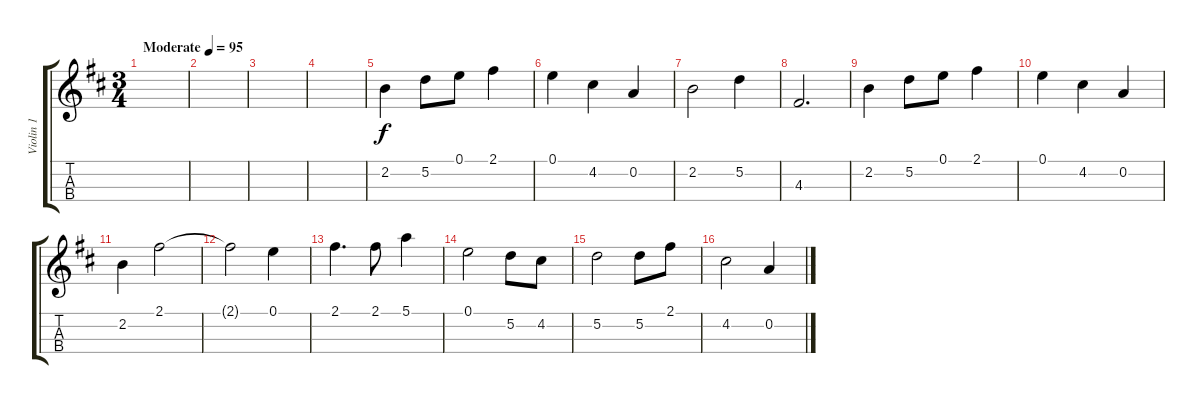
\track ("Violin 1" "Violin 1") {instrument violin}
\staff {score tabs}
\tuning (E5 A4 D4 G3) {hide}
\ts (3 4)
\tempo (95 "Moderate")
\clef g2
\ks d
|
|
|
|
2.2.4 5.2.8 0.1.8 2.1.4 |
0.1.4 4.2.4 0.2.4 |
2.2.2 5.2.4 |
4.3.2{d} |
2.2.4 5.2.8 0.1.8 2.1.4 |
0.1.4 4.2.4 0.2.4 |
2.2.4 2.1.2 |
2.1{t}.2 0.1.4 |
2.1.4{d} 2.1.8 5.1.4 |
0.1.2 5.2.8 4.2.8 |
5.2.2 5.2.8 2.1.8 |
4.2.2 0.2.4
